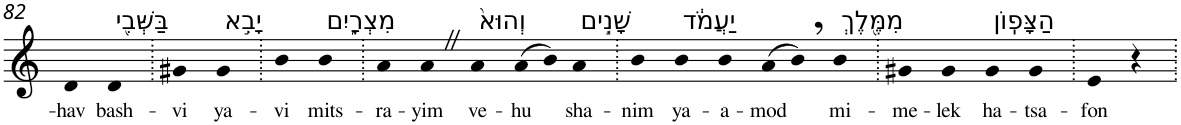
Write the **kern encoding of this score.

**kern	**text
*part1	*part1
*staff1	*staff1
*I"Piano	*
*I'Pno	*
!!LO:PB:g=z
*clefG2	*
*k[]	*
=82	=82
!	!LO:LY:b
4d	-hav
!LO:TX:a:t=בַּשְּׁבִ֖י	!
!	!LO:LY:b
4d	bash-
=83.	=83.
!	!LO:LY:b
4g#X	-vi
!LO:TX:a:t=יָבִ֣א	!
!	!LO:LY:b
4g#	ya-
=84.	=84.
!	!LO:LY:b
4b	-vi
!LO:TX:a:t=מִצְרָ֑יִם	!
!	!LO:LY:b
4b	mits-
=85.	=85.
!	!LO:LY:b
4a	-ra-
!	!LO:LY:b
4aZ	-yim
!LO:TX:a:t=וְהוּא֙	!
!	!LO:LY:b
4a	ve-
!	!LO:LY:b
(>8a	-hu
8b)	.
!LO:TX:a:t=שָׁנִ֣ים	!
!	!LO:LY:b
4a	sha-
=86.	=86.
!	!LO:LY:b
4b	-nim
!LO:TX:a:t=יַעֲמֹ֔ד	!
!	!LO:LY:b
4b	ya-
!	!LO:LY:b
4b	-a-
!	!LO:LY:b
(>8a	-mod
8b,)	.
!LO:TX:a:t=מִמֶּ֖לֶךְ	!
!	!LO:LY:b
4b	mi-
=87.	=87.
!	!LO:LY:b
4g#X	-me-
!	!LO:LY:b
4g#	-lek
!LO:TX:a:t=הַצָּפֽוֹן	!
!	!LO:LY:b
4g#	ha-
!	!LO:LY:b
4g#	-tsa-
=88.	=88.
!	!LO:LY:b
4e	-fon
4r	.
=.	=.
*-	*-
